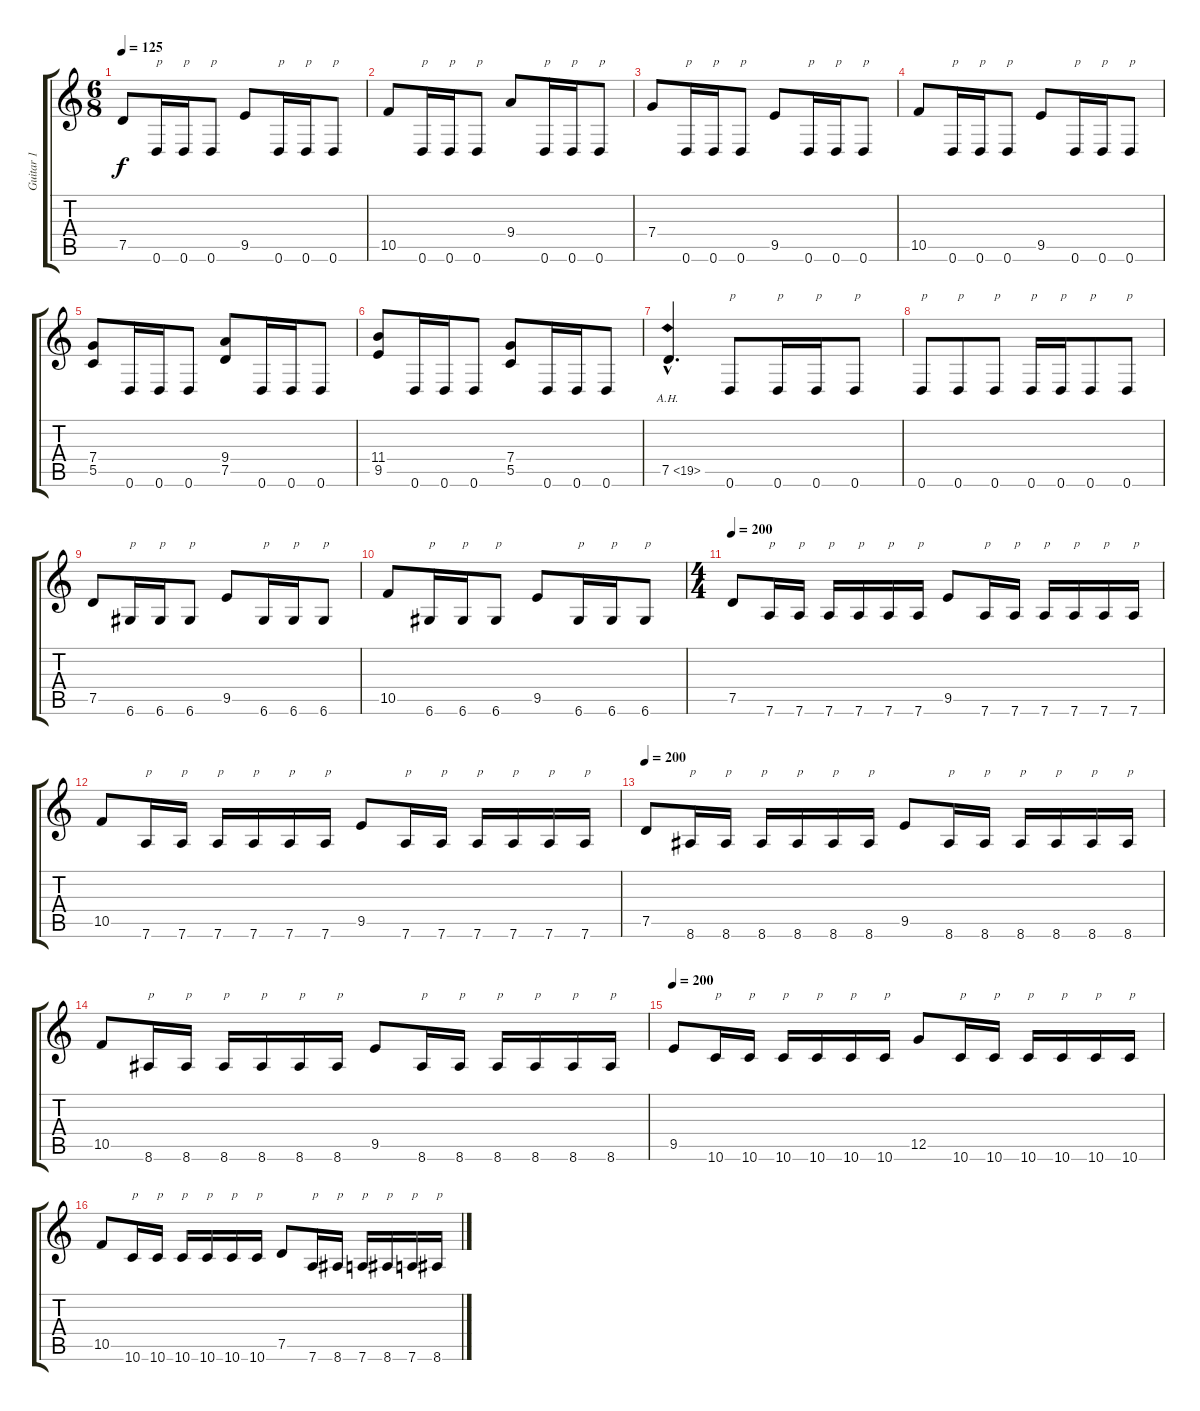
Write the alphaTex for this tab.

\track ("Guitar 1" "Guitar 1") {instrument distortionguitar}
\staff {score tabs}
\tuning (D4 A3 F3 C3 G2 D2) {hide}
\ts (6 8)
\tempo 125
\clef g2
\ks c
7.5.8{dy f} 0.6.16{txt "p"} 0.6.16{txt "p"} 0.6.8{txt "p"} 9.5.8 0.6.16{txt "p"} 0.6.16{txt "p"} 0.6.8{txt "p"} |
10.5.8 0.6.16{txt "p"} 0.6.16{txt "p"} 0.6.8{txt "p"} 9.4.8 0.6.16{txt "p"} 0.6.16{txt "p"} 0.6.8{txt "p"} |
7.4.8 0.6.16{txt "p"} 0.6.16{txt "p"} 0.6.8{txt "p"} 9.5.8 0.6.16{txt "p"} 0.6.16{txt "p"} 0.6.8{txt "p"} |
10.5.8 0.6.16{txt "p"} 0.6.16{txt "p"} 0.6.8{txt "p"} 9.5.8 0.6.16{txt "p"} 0.6.16{txt "p"} 0.6.8{txt "p"} |
(7.4 5.5).8 0.6.16 0.6.16 0.6.8 (9.4 7.5).8 0.6.16 0.6.16 0.6.8 |
(11.4 9.5).8 0.6.16 0.6.16 0.6.8 (7.4 5.5).8 0.6.16 0.6.16 0.6.8 |
7.5{ah 12 hac}.4{d} 0.6.8{txt "p"} 0.6.16{txt "p"} 0.6.16{txt "p"} 0.6.8{txt "p"} |
0.6.8{txt "p"} 0.6.8{txt "p"} 0.6.8{txt "p"} 0.6.16{txt "p"} 0.6.16{txt "p"} 0.6.8{txt "p"} 0.6.8{txt "p"} |
7.5.8 6.6.16{txt "p"} 6.6.16{txt "p"} 6.6.8{txt "p"} 9.5.8 6.6.16{txt "p"} 6.6.16{txt "p"} 6.6.8{txt "p"} |
10.5.8 6.6.16{txt "p"} 6.6.16{txt "p"} 6.6.8{txt "p"} 9.5.8 6.6.16{txt "p"} 6.6.16{txt "p"} 6.6.8{txt "p"} |
\ts (4 4)
\tempo 200
7.5.8 7.6.16{txt "p"} 7.6.16{txt "p"} 7.6.16{txt "p"} 7.6.16{txt "p"} 7.6.16{txt "p"} 7.6.16{txt "p"} 9.5.8 7.6.16{txt "p"} 7.6.16{txt "p"} 7.6.16{txt "p"} 7.6.16{txt "p"} 7.6.16{txt "p"} 7.6.16{txt "p"} |
10.5.8 7.6.16{txt "p"} 7.6.16{txt "p"} 7.6.16{txt "p"} 7.6.16{txt "p"} 7.6.16{txt "p"} 7.6.16{txt "p"} 9.5.8 7.6.16{txt "p"} 7.6.16{txt "p"} 7.6.16{txt "p"} 7.6.16{txt "p"} 7.6.16{txt "p"} 7.6.16{txt "p"} |
\tempo 200
7.5.8 8.6.16{txt "p"} 8.6.16{txt "p"} 8.6.16{txt "p"} 8.6.16{txt "p"} 8.6.16{txt "p"} 8.6.16{txt "p"} 9.5.8 8.6.16{txt "p"} 8.6.16{txt "p"} 8.6.16{txt "p"} 8.6.16{txt "p"} 8.6.16{txt "p"} 8.6.16{txt "p"} |
10.5.8 8.6.16{txt "p"} 8.6.16{txt "p"} 8.6.16{txt "p"} 8.6.16{txt "p"} 8.6.16{txt "p"} 8.6.16{txt "p"} 9.5.8 8.6.16{txt "p"} 8.6.16{txt "p"} 8.6.16{txt "p"} 8.6.16{txt "p"} 8.6.16{txt "p"} 8.6.16{txt "p"} |
\tempo 200
9.5.8 10.6.16{txt "p"} 10.6.16{txt "p"} 10.6.16{txt "p"} 10.6.16{txt "p"} 10.6.16{txt "p"} 10.6.16{txt "p"} 12.5.8 10.6.16{txt "p"} 10.6.16{txt "p"} 10.6.16{txt "p"} 10.6.16{txt "p"} 10.6.16{txt "p"} 10.6.16{txt "p"} |
10.5.8 10.6.16{txt "p"} 10.6.16{txt "p"} 10.6.16{txt "p"} 10.6.16{txt "p"} 10.6.16{txt "p"} 10.6.16{txt "p"} 7.5.8 7.6.16{txt "p"} 8.6.16{txt "p"} 7.6.16{txt "p"} 8.6.16{txt "p"} 7.6.16{txt "p"} 8.6.16{txt "p"}
